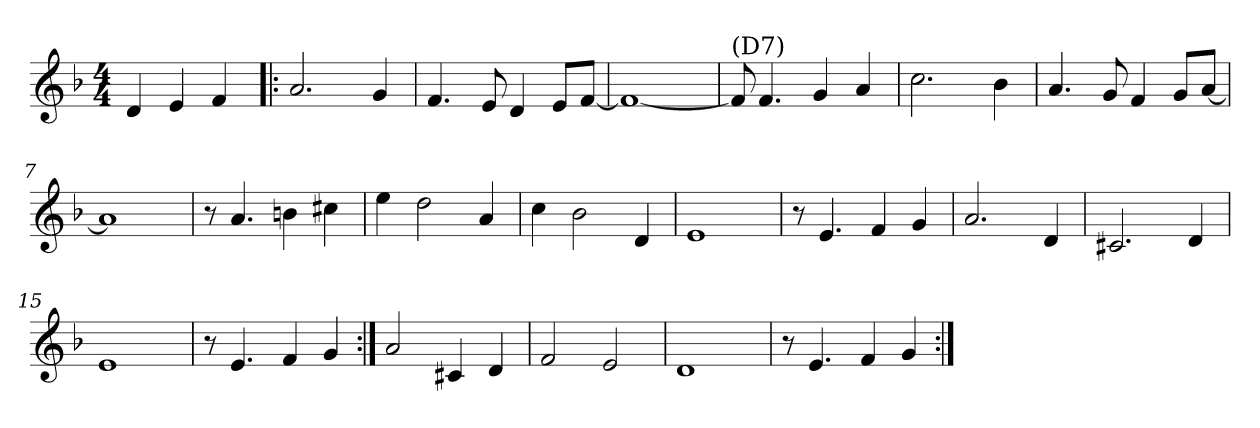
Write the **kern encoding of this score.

**kern
*part1
*staff1
*clefG2
*k[b-]
*F:
*M4/4
=
4d/
4e/
4f/
=1!|:
2.a/
4g/
=2
4.f/
8e/
4d/
8e/L
[8f/J
=3
1f_
=4
!LO:TX:a:t=(D7)
8f/]
4.f/
4g/
4a/
!!LO:LB:g=z
=5
2.cc\
4b-\
=6
4.a/
8g/
4f/
8g/L
[8a/J
=7
1a]
=8
8r
4.a/
4bn\
4cc#X\
!!LO:LB:g=z
=9
4ee\
2dd\
4a/
=10
4cc\
2b-\
4d/
=11
1e
=12
8r
4.e/
4f/
4g/
!!LO:LB:g=z
=13
2.a/
4d/
=14
2.c#X/
4d/
=15
1e
=16
8r
4.e/
4f/
4g/
!!LO:LB:g=z
=17:|!
2a/
4c#X/
4d/
=18
2f/
2e/
=19
1d
=20
8r
4.e/
4f/
4g/
=:|!
*-
